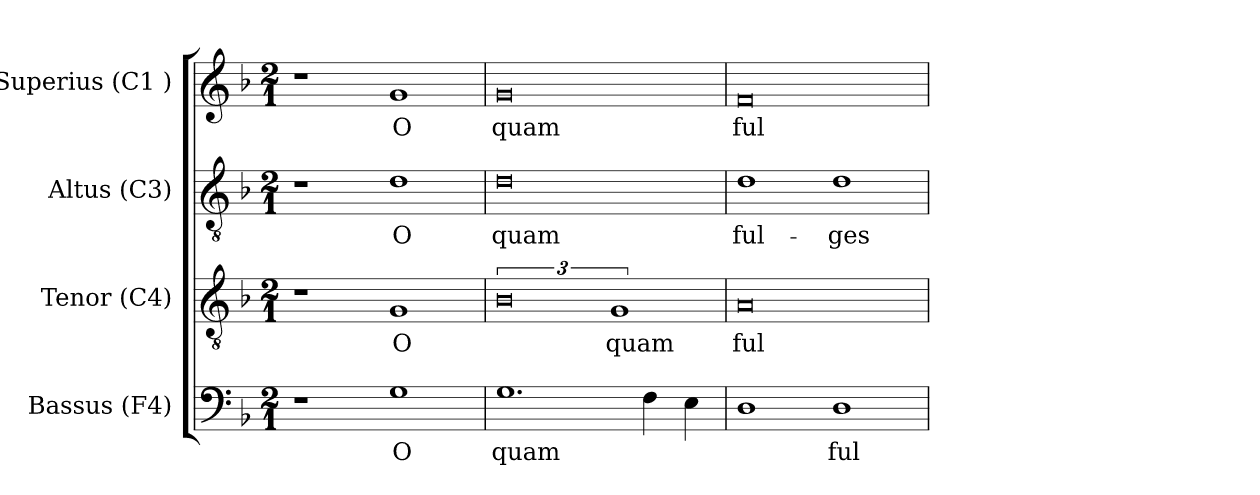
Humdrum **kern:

**kern	**text	**kern	**text	**kern	**text	**kern	**text
*part4	*part4	*part3	*part3	*part2	*part2	*part1	*part1
*staff4	*staff4	*staff3	*staff3	*staff2	*staff2	*staff1	*staff1
*I"Bassus (F4)	*	*I"Tenor (C4)	*	*I"Altus (C3)	*	*I"Superius (C1 )	*
*I'B.	*	*I'T.	*	*I'A.	*	*I'S.	*
!!LO:PB:g=z
*stria5	*	*stria5	*	*stria5	*	*stria5	*
*clefF4	*	*clefGv2	*	*clefGv2	*	*clefG2	*
*k[b-]	*	*k[b-]	*	*k[b-]	*	*k[b-]	*
*F:	*	*F:	*	*F:	*	*F:	*
*M2/1	*	*M2/1	*	*M2/1	*	*M2/1	*
=1	=1	=1	=1	=1	=1	=1	=1
1r	.	1r	.	1r	.	1r	.
!	!LO:LY:b:cj	!	!LO:LY:b:cj	!	!LO:LY:b:cj	!	!LO:LY:b:cj
1G	O	1G	O	1d	O	1g	O
=2	=2	=2	=2	=2	=2	=2	=2
!	!LO:LY:b:cj	!	!LO:LY:b:cj	!	!LO:LY:b:cj	!	!LO:LY:b:cj
1.G	quam	3%4B-	.	0d	quam	0g	quam
!	!	!	!LO:LY:b:cj	!	!	!	!
.	.	3%2G/	quam	.	.	.	.
!	!LO:LY:b:cj	!	!	!	!	!	!
4F\	.	.	.	.	.	.	.
!	!LO:LY:b:cj	!	!	!	!	!	!
4E\	.	.	.	.	.	.	.
=3	=3	=3	=3	=3	=3	=3	=3
!	!LO:LY:b:cj	!	!LO:LY:b:cj	!	!LO:LY:b:cj	!	!LO:LY:b:cj
1D	.	0A	ful-	1d	ful-	0f	ful-
!	!LO:LY:b:cj	!	!	!	!LO:LY:b:cj	!	!
1D	ful-	.	.	1d	-ges	.	.
=	=	=	=	=	=	=	=
*-	*-	*-	*-	*-	*-	*-	*-
